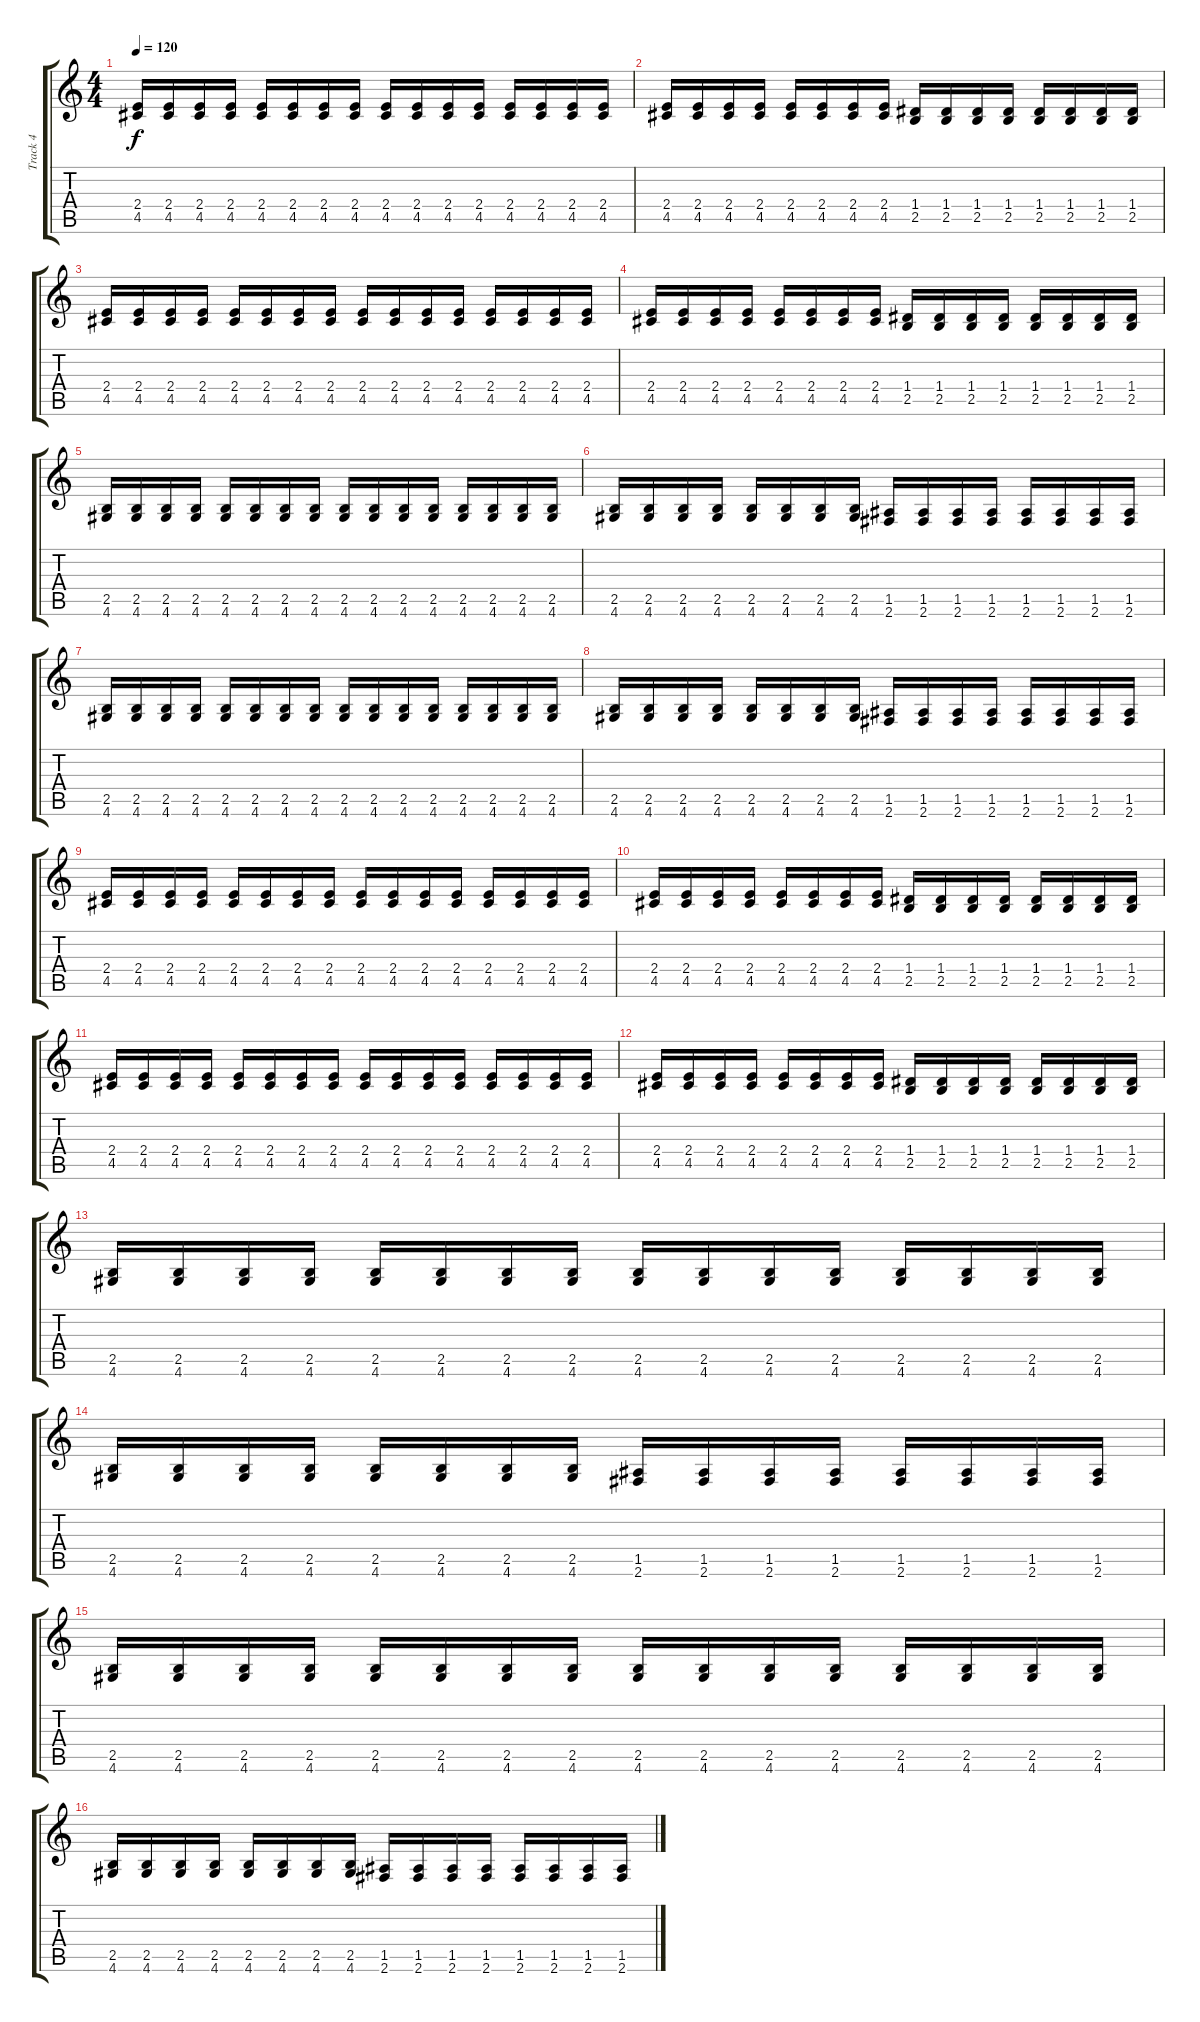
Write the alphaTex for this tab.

\track ("Track 4" "Track 4") {instrument overdrivenguitar}
\staff {score tabs}
\tuning (E4 B3 G3 D3 A2 E2) {hide}
\ts (4 4)
\tempo 120
\clef g2
\ks c
(2.4 4.5).16{dy f instrument overdrivenguitar} (2.4 4.5).16 (2.4 4.5).16 (2.4 4.5).16 (2.4 4.5).16 (2.4 4.5).16 (2.4 4.5).16 (2.4 4.5).16 (2.4 4.5).16 (2.4 4.5).16 (2.4 4.5).16 (2.4 4.5).16 (2.4 4.5).16 (2.4 4.5).16 (2.4 4.5).16 (2.4 4.5).16 |
(2.4 4.5).16 (2.4 4.5).16 (2.4 4.5).16 (2.4 4.5).16 (2.4 4.5).16 (2.4 4.5).16 (2.4 4.5).16 (2.4 4.5).16 (1.4 2.5).16 (1.4 2.5).16 (1.4 2.5).16 (1.4 2.5).16 (1.4 2.5).16 (1.4 2.5).16 (1.4 2.5).16 (1.4 2.5).16 |
(2.4 4.5).16 (2.4 4.5).16 (2.4 4.5).16 (2.4 4.5).16 (2.4 4.5).16 (2.4 4.5).16 (2.4 4.5).16 (2.4 4.5).16 (2.4 4.5).16 (2.4 4.5).16 (2.4 4.5).16 (2.4 4.5).16 (2.4 4.5).16 (2.4 4.5).16 (2.4 4.5).16 (2.4 4.5).16 |
(2.4 4.5).16 (2.4 4.5).16 (2.4 4.5).16 (2.4 4.5).16 (2.4 4.5).16 (2.4 4.5).16 (2.4 4.5).16 (2.4 4.5).16 (1.4 2.5).16 (1.4 2.5).16 (1.4 2.5).16 (1.4 2.5).16 (1.4 2.5).16 (1.4 2.5).16 (1.4 2.5).16 (1.4 2.5).16 |
(2.5 4.6).16 (2.5 4.6).16 (2.5 4.6).16 (2.5 4.6).16 (2.5 4.6).16 (2.5 4.6).16 (2.5 4.6).16 (2.5 4.6).16 (2.5 4.6).16 (2.5 4.6).16 (2.5 4.6).16 (2.5 4.6).16 (2.5 4.6).16 (2.5 4.6).16 (2.5 4.6).16 (2.5 4.6).16 |
(2.5 4.6).16 (2.5 4.6).16 (2.5 4.6).16 (2.5 4.6).16 (2.5 4.6).16 (2.5 4.6).16 (2.5 4.6).16 (2.5 4.6).16 (1.5 2.6).16 (1.5 2.6).16 (1.5 2.6).16 (1.5 2.6).16 (1.5 2.6).16 (1.5 2.6).16 (1.5 2.6).16 (1.5 2.6).16 |
(2.5 4.6).16 (2.5 4.6).16 (2.5 4.6).16 (2.5 4.6).16 (2.5 4.6).16 (2.5 4.6).16 (2.5 4.6).16 (2.5 4.6).16 (2.5 4.6).16 (2.5 4.6).16 (2.5 4.6).16 (2.5 4.6).16 (2.5 4.6).16 (2.5 4.6).16 (2.5 4.6).16 (2.5 4.6).16 |
(2.5 4.6).16 (2.5 4.6).16 (2.5 4.6).16 (2.5 4.6).16 (2.5 4.6).16 (2.5 4.6).16 (2.5 4.6).16 (2.5 4.6).16 (1.5 2.6).16 (1.5 2.6).16 (1.5 2.6).16 (1.5 2.6).16 (1.5 2.6).16 (1.5 2.6).16 (1.5 2.6).16 (1.5 2.6).16 |
(2.4 4.5).16 (2.4 4.5).16 (2.4 4.5).16 (2.4 4.5).16 (2.4 4.5).16 (2.4 4.5).16 (2.4 4.5).16 (2.4 4.5).16 (2.4 4.5).16 (2.4 4.5).16 (2.4 4.5).16 (2.4 4.5).16 (2.4 4.5).16 (2.4 4.5).16 (2.4 4.5).16 (2.4 4.5).16 |
(2.4 4.5).16 (2.4 4.5).16 (2.4 4.5).16 (2.4 4.5).16 (2.4 4.5).16 (2.4 4.5).16 (2.4 4.5).16 (2.4 4.5).16 (1.4 2.5).16 (1.4 2.5).16 (1.4 2.5).16 (1.4 2.5).16 (1.4 2.5).16 (1.4 2.5).16 (1.4 2.5).16 (1.4 2.5).16 |
(2.4 4.5).16 (2.4 4.5).16 (2.4 4.5).16 (2.4 4.5).16 (2.4 4.5).16 (2.4 4.5).16 (2.4 4.5).16 (2.4 4.5).16 (2.4 4.5).16 (2.4 4.5).16 (2.4 4.5).16 (2.4 4.5).16 (2.4 4.5).16 (2.4 4.5).16 (2.4 4.5).16 (2.4 4.5).16 |
(2.4 4.5).16 (2.4 4.5).16 (2.4 4.5).16 (2.4 4.5).16 (2.4 4.5).16 (2.4 4.5).16 (2.4 4.5).16 (2.4 4.5).16 (1.4 2.5).16 (1.4 2.5).16 (1.4 2.5).16 (1.4 2.5).16 (1.4 2.5).16 (1.4 2.5).16 (1.4 2.5).16 (1.4 2.5).16 |
(2.5 4.6).16 (2.5 4.6).16 (2.5 4.6).16 (2.5 4.6).16 (2.5 4.6).16 (2.5 4.6).16 (2.5 4.6).16 (2.5 4.6).16 (2.5 4.6).16 (2.5 4.6).16 (2.5 4.6).16 (2.5 4.6).16 (2.5 4.6).16 (2.5 4.6).16 (2.5 4.6).16 (2.5 4.6).16 |
(2.5 4.6).16 (2.5 4.6).16 (2.5 4.6).16 (2.5 4.6).16 (2.5 4.6).16 (2.5 4.6).16 (2.5 4.6).16 (2.5 4.6).16 (1.5 2.6).16 (1.5 2.6).16 (1.5 2.6).16 (1.5 2.6).16 (1.5 2.6).16 (1.5 2.6).16 (1.5 2.6).16 (1.5 2.6).16 |
(2.5 4.6).16 (2.5 4.6).16 (2.5 4.6).16 (2.5 4.6).16 (2.5 4.6).16 (2.5 4.6).16 (2.5 4.6).16 (2.5 4.6).16 (2.5 4.6).16 (2.5 4.6).16 (2.5 4.6).16 (2.5 4.6).16 (2.5 4.6).16 (2.5 4.6).16 (2.5 4.6).16 (2.5 4.6).16 |
(2.5 4.6).16 (2.5 4.6).16 (2.5 4.6).16 (2.5 4.6).16 (2.5 4.6).16 (2.5 4.6).16 (2.5 4.6).16 (2.5 4.6).16 (1.5 2.6).16 (1.5 2.6).16 (1.5 2.6).16 (1.5 2.6).16 (1.5 2.6).16 (1.5 2.6).16 (1.5 2.6).16 (1.5 2.6).16
